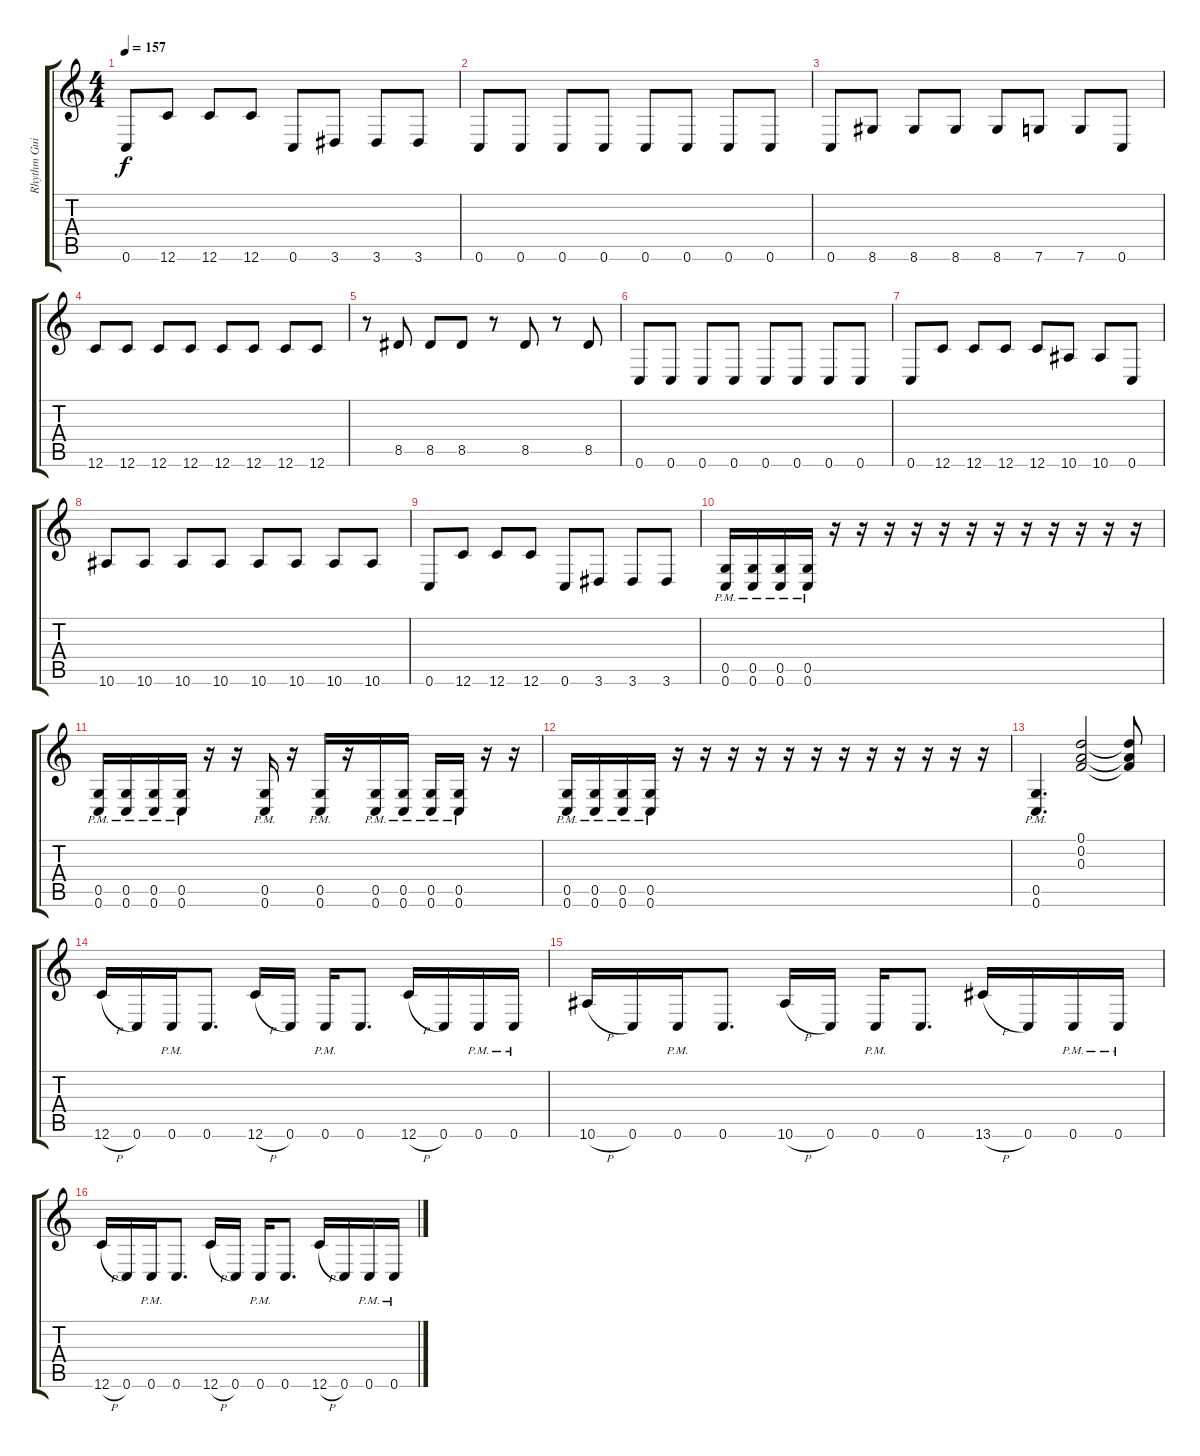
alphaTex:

\track ("Rhythm Guitar 2" "Rhythm Gui") {instrument distortionguitar}
\staff {score tabs}
\tuning (D4 A3 F3 C3 G2 C2) {hide}
\ts (4 4)
\tempo 157
\clef g2
\ks c
0.6.8{dy f} 12.6.8 12.6.8 12.6.8 0.6.8 3.6.8 3.6.8 3.6.8 |
0.6.8 0.6.8 0.6.8 0.6.8 0.6.8 0.6.8 0.6.8 0.6.8 |
0.6.8 8.6.8 8.6.8 8.6.8 8.6.8 7.6.8 7.6.8 0.6.8 |
12.6.8 12.6.8 12.6.8 12.6.8 12.6.8 12.6.8 12.6.8 12.6.8 |
r.8 8.5.8 8.5.8 8.5.8 r.8 8.5.8 r.8 8.5.8 |
0.6.8 0.6.8 0.6.8 0.6.8 0.6.8 0.6.8 0.6.8 0.6.8 |
0.6.8 12.6.8 12.6.8 12.6.8 12.6.8 10.6.8 10.6.8 0.6.8 |
10.6.8 10.6.8 10.6.8 10.6.8 10.6.8 10.6.8 10.6.8 10.6.8 |
0.6.8 12.6.8 12.6.8 12.6.8 0.6.8 3.6.8 3.6.8 3.6.8 |
(0.5{pm} 0.6{pm}).16 (0.5{pm} 0.6{pm}).16 (0.5{pm} 0.6{pm}).16 (0.5{pm} 0.6{pm}).16 r.16 r.16 r.16 r.16 r.16 r.16 r.16 r.16 r.16 r.16 r.16 r.16 |
(0.5{pm} 0.6{pm}).16 (0.5{pm} 0.6{pm}).16 (0.5{pm} 0.6{pm}).16 (0.5{pm} 0.6{pm}).16 r.16 r.16 (0.5{pm} 0.6{pm}).16 r.16 (0.5{pm} 0.6{pm}).16 r.16 (0.5{pm} 0.6{pm}).16 (0.5{pm} 0.6{pm}).16 (0.5{pm} 0.6{pm}).16 (0.5{pm} 0.6{pm}).16 r.16 r.16 |
(0.5{pm} 0.6{pm}).16 (0.5{pm} 0.6{pm}).16 (0.5{pm} 0.6{pm}).16 (0.5{pm} 0.6{pm}).16 r.16 r.16 r.16 r.16 r.16 r.16 r.16 r.16 r.16 r.16 r.16 r.16 |
(0.5{pm} 0.6{pm}).4{d} (0.1 0.2 0.3).2 (0.1{t} 0.2{t} 0.3{t}).8 |
12.6{h}.16 0.6.16 0.6{pm}.16 0.6.8{d} 12.6{h}.16 0.6.16 0.6{pm}.16 0.6.8{d} 12.6{h}.16 0.6.16 0.6{pm}.16 0.6{pm}.16 |
10.6{h}.16 0.6.16 0.6{pm}.16 0.6.8{d} 10.6{h}.16 0.6.16 0.6{pm}.16 0.6.8{d} 13.6{h}.16 0.6.16 0.6{pm}.16 0.6{pm}.16 |
12.6{h}.16 0.6.16 0.6{pm}.16 0.6.8{d} 12.6{h}.16 0.6.16 0.6{pm}.16 0.6.8{d} 12.6{h}.16 0.6.16 0.6{pm}.16 0.6{pm}.16
